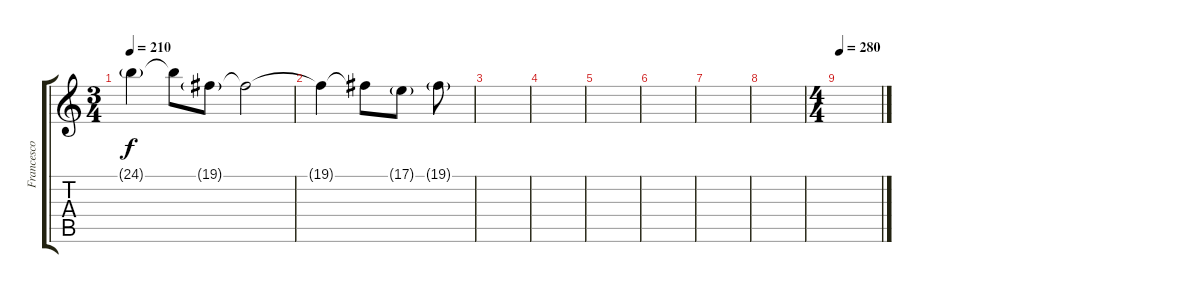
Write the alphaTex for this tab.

\track ("Francesco Paoli" "Francesco ") {instrument violin}
\staff {score tabs}
\tuning (B3 Gb3 D3 A2 E2 B1) {hide}
\ts (3 4)
\tempo 210
\clef g2
\ks c
24.1{g}.4{dy f volume 13 instrument stringensemble1} 24.1{t}.8 19.1{g}.8 19.1{t}.2 |
19.1{t}.4 19.1{t}.8 17.1{g}.8 19.1{g}.8 |
|
|
|
|
|
|
\ts (4 4)
\tempo 285
\tempo 280
